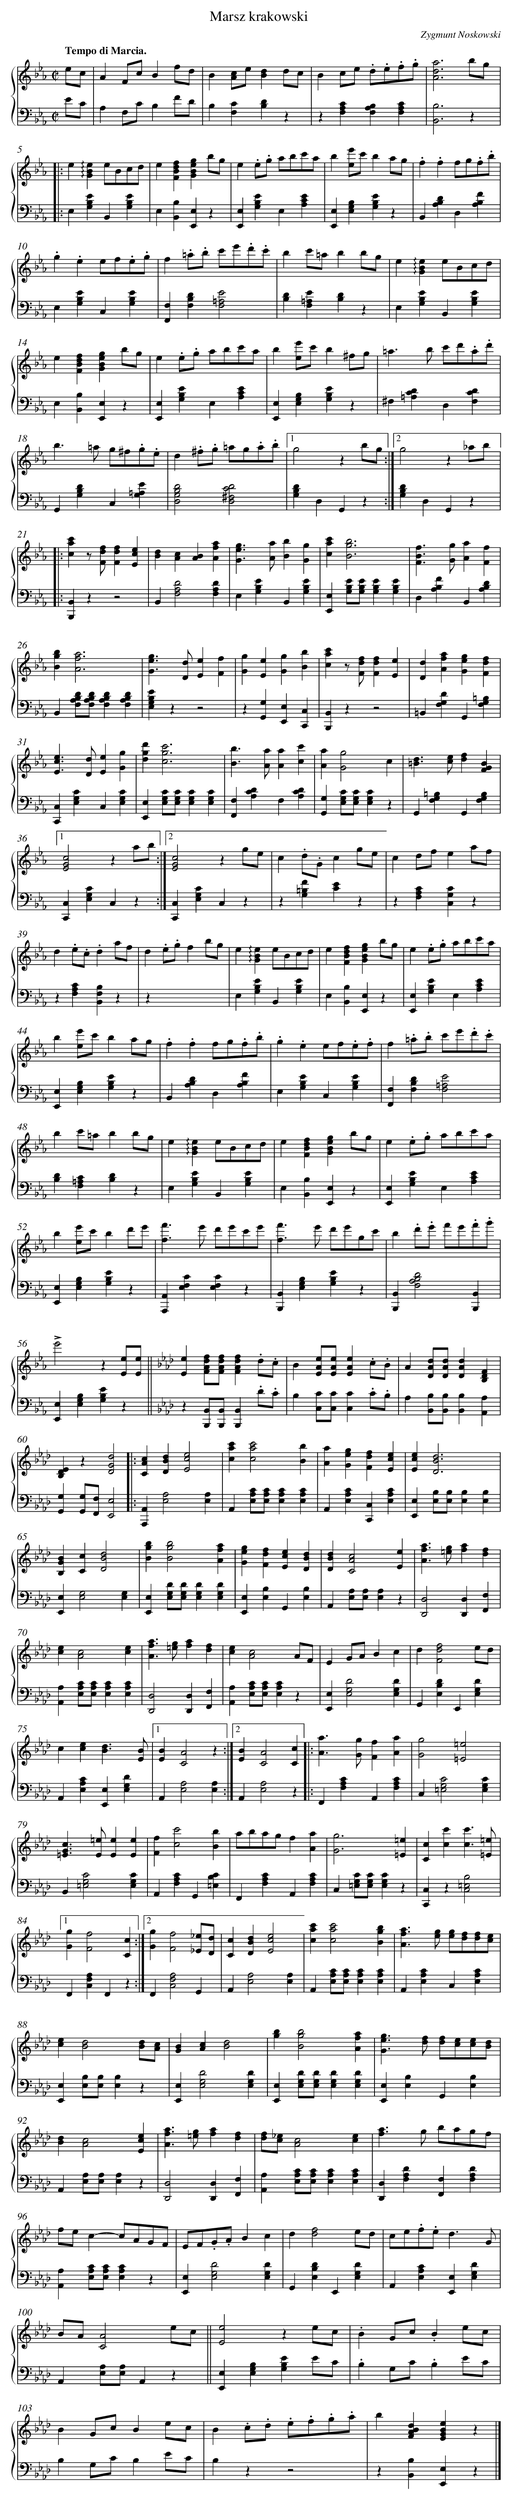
X:1
T: Marsz krakowski
C: Zygmunt Noskowski
L: 1/4
M: C|
Q: "Tempo di Marcia."
%%staves {1 2}
V: 1 clef=treble
V: 2 clef=bass
K: Eb
[V:1] e/c/ [I:setbarnb 1]|
[V:2] E/C/ |
[V:1] AF/c/Bf/d/ |
[V:2] A,F,/C/B,F/D/ |
[V:1] B[c/A/]e/[dB]d/c/ |
[V:2] B,[CF,][DB,]z |
[V:1] Bc/e/ .d/.e/.f/.g/ |
[V:2] z[CA,F,][B,A,F,][CA,F,] |
[V:1] [a3d3A3]b/g/ ]|:
[V:2] [B,3B,,3]z ]|:
[V:1] e!arpeggio![eBG]e/B/c/d/ |
[V:2] E,[EB,G,]B,,[EB,G,] |
[V:1] e[fdBF][geBG]b/g/ |
[V:2] E,[B,B,,][E,E,,]z |
[V:1] e.e/.g/ a/b/c'/a/ |
[V:2] [E,E,,][EB,G,]E,[ECA,] |
[V:1] b[e'/e/]c'/ba/g/ |
[V:2] [E,E,,][B,G,E,][EB,G,]z |
[V:1] .f.ff/g/.f/.b/ |
[V:2] B,,[DB,A,]D,[FB,A,] |
[V:1] .g.ee/f/.e/.g/ |
[V:2] E,[EB,G,]C,[EB,G,] |
[V:1] f.=a/.b/ c'/e'/.d'/.c'/ |
[V:2] [F,F,,][DB,F,][E2=A,2F,2] |
[V:1] bc'/=a/bb/g/ |
[V:2] [DB,][E=A,F,][DB,]z |
[V:1] e!arpeggio![eBG]e/B/c/d/ |
[V:2] E,[EB,G,]B,,[EB,G,] |
[V:1] e[fdBF][geBG]b/g/ |
[V:2] E,[B,B,,][E,E,,]z |
[V:1] e.e/.g/ a/b/c'/a/ |
[V:2] [E,E,,][EB,G,]E,[ECA,] |
[V:1] b[e'/e/]c'/b^f/g/ |
[V:2] [E,E,,][B,G,E,][EB,G,]z |
[V:1] =a>b c'/d'/.a/.d'/ |
[V:2] ^F,[DC=A,]D,[DCF,] |
[V:1] b>=a g/^f/.g/.e/ |
[V:2] G,,[DB,G,]C,[E=A,G,] |
[V:1] d.^f/.g/ =a/g/.a/.b/ |[1
[V:2] [D2B,2G,2D,2][D2C2^F,2D,2] |
[V:1] g2zb/g/ :|][2
[V:2] [DB,G,]D,G,,z :|]
[V:1] g2z_a/b/ ]|:
[V:2] [DB,G,]D,G,,z ]|:
[V:1] [c'ac]z/ [f/d/F/][fdF][ecE] |
[V:2] [B,,B,,,]zz2 |
[V:1] [dB][cA][BA][afA] |
[V:2] B,,[D2A,2F,2][DA,F,] |
[V:1] [geG]>[aA][bB][gG] |
[V:2] E,[EB,G,]B,,[EB,G,] |
[V:1] [c'ac][b3g3B3] |
[V:2] [E,E,,][E/B,/G,/][E/B,/G,/][EB,G,][EB,G,] |
[V:1] [fBF]>[gG][aA][fF] |
[V:2] D,[FB,A,]B,,[DB,A,] |
[V:1] [bgB][a3f3A3] |
[V:2] B,,[D/B,/A,/F,/][D/B,/A,/F,/][DB,A,F,][DB,A,F,] |
[V:1] [geG]>[dD][eE][fF] |
[V:2] [EB,G,E,]zz2 |
[V:1] [gG][eE][gG][bB] |
[V:2] z[G,G,,][E,E,,][C,C,,] |
[V:1] [c'ac]z/ [f/d/F/][fdF][eE] |
[V:2] [B,,B,,,]zz2 |
[V:1] [dD][afA][geG][fdF] |
[V:2] =B,,[DG,F,]G,,[=B,G,F,] |
[V:1] [ecE]>[dD][eE][gG] |
[V:2] [C,C,,][CG,E,]C,[CG,E,] |
[V:1] [d'gd][c'3g3c3] |
[V:2] [E,E,,][C/G,/E,/][C/G,/E,/][CG,E,][CG,E,] |
[V:1] [bB]>[aA][aA][c'c] |
[V:2] [F,F,,][DCA,]F,[DCA,] |
[V:1] [aA][g2G2]c |
[V:2] [G,G,,][C/G,/E,/][C/G,/E,/][CG,E,]z |
[V:1] [d=B]>[ec][fd][BGF] |[1
[V:2] G,,[=B,G,F,]G,,[B,G,F,] |
[V:1] [c2G2E2]za/b/ :|][2
[V:2] [C,C,,][CG,E,]C,z :|]
[V:1] [c2G2E2]zg/e/ |
[V:2] [C,C,,][CG,E,]C,z |
[V:1] c.d/.G/cg/e/ |
[V:2] z[F=B,G,][EC]z |
[V:1] cd/f/ea/f/ |
[V:2] z[CA,F,][CG,C,]z |
[V:1] d.e/.c/.da/f/ |
[V:2] z[CA,F,][B,F,B,,]z |
[V:1] d.e/.g/fb/g/ |
[V:2] zxx2 |
[V:1] e!arpeggio![eBG]e/B/c/d/ |
[V:2] E,[EB,G,]B,,[EB,G,] |
[V:1] e[fdBF][geBG]b/g/ |
[V:2] E,[B,B,,][E,E,,]z |
[V:1] e.e/.g/ a/b/c'/a/ |
[V:2] [E,E,,][EB,G,]E,[ECA,] |
[V:1] b[e'/e/]c'/ba/g/ |
[V:2] [E,E,,][B,G,E,][EB,G,]z |
[V:1] .f.ff/g/.f/.b/ |
[V:2] B,,[DB,A,]D,[FB,A,] |
[V:1] .g.ee/f/.e/.f/ |
[V:2] E,[EB,G,]C,[EB,G,] |
[V:1] f.=a/.b/ c'/e'/.d'/.c'/ |
[V:2] [F,F,,][DB,F,][E2=A,2F,2] |
[V:1] bc'/=a/bb/g/ |
[V:2] [DB,][C=A,F,][DB,]z |
[V:1] e!arpeggio![eBG]e/B/c/d/ |
[V:2] E,[EB,G,]B,,[EB,G,] |
[V:1] e[fdBF][geBG]b/g/ |
[V:2] E,[B,B,,][E,E,,]z |
[V:1] e.e/.g/ a/b/c'/a/ |
[V:2] [E,E,,][EB,G,]E,[ECA,] |
[V:1] b[e'/e/]c'/bd'/e'/ |
[V:2] [E,E,,][B,G,E,][EB,G,]z |
[V:1] [f'f]>e' d'/e'/c'/e'/ |
[V:2] [A,,A,,,][CF,E,][CF,E,]z |
[V:1] [f'f]>e' d'/e'/g/c'/ |
[V:2] [B,,B,,,][B,G,E,][EB,G,]z |
[V:1] b.d'/.e'/ f'/e'/.f'/.g'/ |
[V:2] [B,,B,,,][D2B,2A,2F,2][B,,B,,,] |
[V:1] !accent!e'2z[e/E/][e/E/] ||
[V:2] [E,E,,][B,G,E,][EB,G,]z ||
[V:1]  [K:Ab] [eE][f/d/A/F/][f/d/A/F/][fdAF].d/.c/ |
[V:2]  [K:Ab] z[B,,/B,,,/][B,,/B,,,/][B,,B,,,].D/.C/ |
[V:1] B[e/A/E/][e/A/E/][eAE].c/.B/ |
[V:2] B,[C/C,/][C/C,/][CC,].C/.B,/ |
[V:1] A[d/A/D/][d/A/D/][dAD][FDB,] |
[V:2] A,[B,/B,,/][B,/B,,/][B,B,,][A,A,,] |
[V:1] [EDB,]z[d2G2D2] ]|:
[V:2] [G,G,,][G,/G,,/][F,/F,,/][E,2E,,2] ]|:
[V:1] [cAC][dBD][e2c2E2] |
[V:2] [A,,A,,,][A,2E,2][A,E,] |
[V:1] [c'ac][c'2a2c2][bB] |
[V:2] A,,[C/A,/E,/][C/A,/E,/][CA,E,][CA,E,] |
[V:1] [aA][geG][fdF][ecE] |
[V:2] A,,[CA,E,][C,C,,][CA,E,] |
[V:1] [ecE][d3B3D3] |
[V:2] [E,E,,][B,/E,/][B,/E,/][B,E,][B,E,] |
[V:1] [BGB,][cC][d2B2D2] |
[V:2] [E,E,,][G,2E,2][G,E,] |
[V:1] [bgB][b2g2B2][afA] |
[V:2] [E,E,,][D/G,/E,/][D/G,/E,/][DG,E,][DG,E,] |
[V:1] [geG][fdF][ecE][dBD] |
[V:2] [E,E,,][B,E,]G,,[B,E,] |
[V:1] [dBD][c2A2C2][eE] |
[V:2] A,,[A,/E,/][A,/E,/][A,E,]z |
[V:1] [afA]>[g=e][af][fd] |
[V:2] [D,2D,,2][D,D,,][F,F,,] |
[V:1] [ec][c2A2][ec] |
[V:2] [A,A,,][C/A,/E,/][C/A,/E,/][CA,E,][CA,E,] |
[V:1] [afA]>[g=e][af][fd] |
[V:2] [D,2D,,2][D,D,,][F,F,,] |
[V:1] [ec][c2A2]A/F/ |
[V:2] [A,A,,][C/A,/E,/][C/A,/E,/][CA,E,]z |
[V:1] EG/A/Bc |
[V:2] [E,E,,][D2G,2E,2][DG,E,] |
[V:1] d[f2d2F2]e/d/ |
[V:2] G,,[DB,E,]E,,[DG,E,] |
[V:1] c[ec][d3/B3/][B/E/] |[1
[V:2] A,,[CA,E,][E,E,,][DG,E,] |
[V:1] [BE][A2C2]z :|][2
[V:2] A,,[A,2E,2][A,E,] :|]
[V:1] [BE][A2C2][cC] ]|:
[V:2] A,,[A,2E,2]z ]|:
[V:1] [aA]>[gG][fF][aA] |
[V:2] F,,[CA,F,]A,,[CA,F,] |
[V:1] [g2G2][=e2=E2] |
[V:2] C,[C2G,2=E,2][CG,E,] |
[V:1] [cG=E]>[=eE][eE][eE] |
[V:2] B,,[C2G,2=E,2][CG,E,] |
[V:1] [fF][c'2c2][bB] |
[V:2] A,,[CA,F,]G,,[CB,=E,] |
[V:1] a/b/a/g/f[aA] |
[V:2] F,,[CA,F,]A,,[CA,F,] |
[V:1] [g3G3][=e=E] |
[V:2] C,[C/G,/=E,/][C/G,/E,/][CG,E,]z |
[V:1] [cC][c'c][c'3/c3/][=e/=E/] |[1
[V:2] [C,C,,]z[B,2=E,2C,2] |
[V:1] [gG][f2F2][cC] :|][2
[V:2] F,,[A,F,C,]F,,z :|]
[V:1] [gG][f2F2][_e/_E/][d/D/] |
[V:2] F,,[A,2F,2C,2]G,, |
[V:1] [cC][dBD][e2c2E2] |
[V:2] A,,[A,2E,2][A,E,] |
[V:1] [c'ac][c'2a2c2][bgB] |
[V:2] A,,[C/A,/E,/][C/A,/E,/][CA,E,][CA,E,] |
[V:1] [afA]>[ge] [g/e/][f/d/][f/d/][e/c/] |
[V:2] A,,[CA,E,]C,[CA,E,] |
[V:1] [ec][d2B2][d/B/][c/A/] |
[V:2] [E,E,,][B,/E,/][B,/E,/][B,E,]z |
[V:1] [BG][cA][d2B2] |
[V:2] [E,E,,][D2G,2E,2][DG,E,] |
[V:1] [bg][b2g2B2][afA] |
[V:2] [E,E,,][D/G,/E,/][D/G,/E,/][DG,E,][DG,E,] |
[V:1] [geG]>[fd] [f/d/][e/c/][e/c/][d/B/] |
[V:2] [E,E,,][B,E,]G,,[B,E,] |
[V:1] [dB][c2A2][ecE] |
[V:2] A,,[A,/E,/][A,/E,/][A,E,]z |
[V:1] [afA]>[g=e][af][fd] |
[V:2] [D,2D,,2][D,D,,][F,F,,] |
[V:1] [f/d/][_e/c/][c2A2][ec] |
[V:2] [A,A,,][C/A,/E,/][C/A,/E,/][CA,E,][CA,E,] |
[V:1] [af]>g b/a/g/f/ |
[V:2] [D,D,,][DA,F,][F,F,,][DA,F,] |
[V:1] f/e/c-c/A/G/F/ |
[V:2] [A,A,,][C/A,/E,/][C/A,/E,/][CA,E,]z |
[V:1] E/F/.G/.A/Bc |
[V:2] [E,E,,][D2G,2E,2][DG,E,] |
[V:1] d[f2d2]e/d/ |
[V:2] G,,[DB,E,]E,,[DG,E,] |
[V:1] c/e/.f/.e<dG/ |
[V:2] A,,[CA,E,][E,E,,][DG,E,] |
[V:1] B/A/[A2C2]e/c/ ||
[V:2] A,,[A,/E,/][A,/E,/]A,,z ||
[V:1] [e2E2]ze/c/ |
[V:2] [E,E,,][B,G,E,][EB,G,]E/C/ |
[V:1] .BG/c/.Be/c/ |
[V:2] .B,G,/C/.B,E/C/ |
[V:1] BG/c/Be/c/ |
[V:2] B,G,/C/B,E/C/ |
[V:1] B.c/.d/ .e/.f/.g/.a/ |
[V:2] B,zz2 |
[V:1] b[dBAF][eBGE]z |]
[V:2] z[B,B,,][E,E,,]z |]
